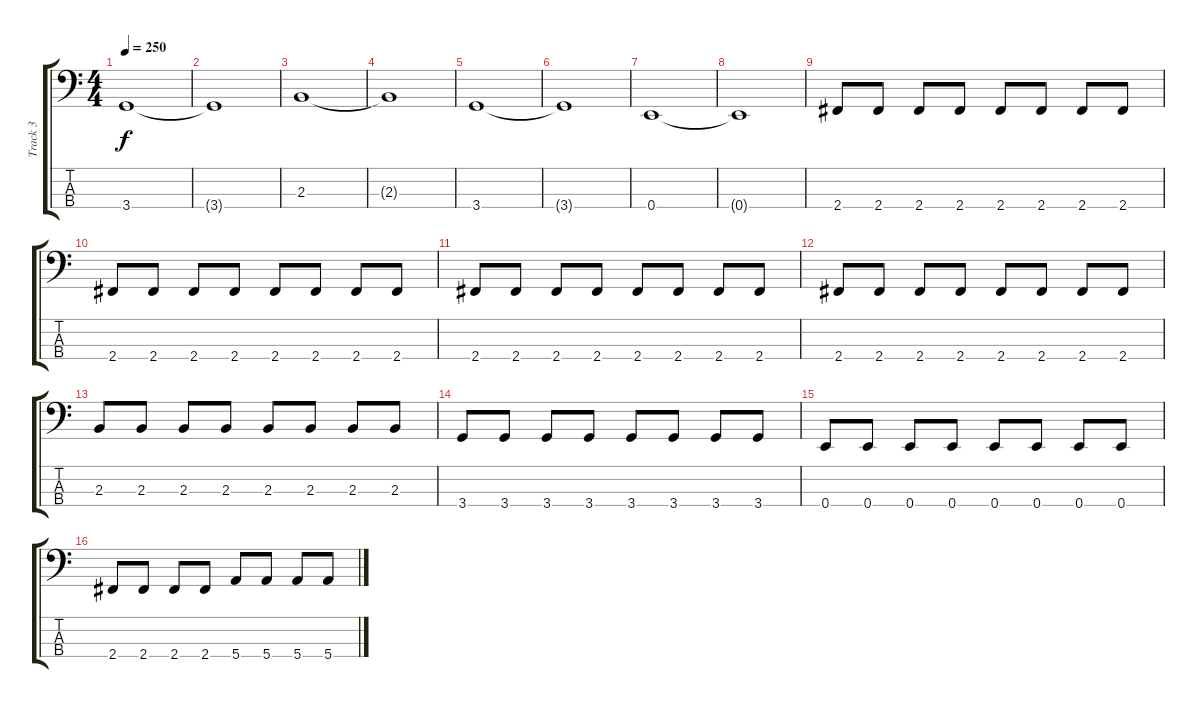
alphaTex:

\track ("Track 3" "Track 3") {instrument electricbassfinger}
\staff {score tabs}
\tuning (G2 D2 A1 E1) {hide}
\ts (4 4)
\tempo 250
\clef f4
\ks c
3.4.1{dy f} |
3.4{t}.1 |
2.3.1 |
2.3{t}.1 |
3.4.1 |
3.4{t}.1 |
0.4.1 |
0.4{t}.1 |
2.4.8 2.4.8 2.4.8 2.4.8 2.4.8 2.4.8 2.4.8 2.4.8 |
2.4.8 2.4.8 2.4.8 2.4.8 2.4.8 2.4.8 2.4.8 2.4.8 |
2.4.8 2.4.8 2.4.8 2.4.8 2.4.8 2.4.8 2.4.8 2.4.8 |
2.4.8 2.4.8 2.4.8 2.4.8 2.4.8 2.4.8 2.4.8 2.4.8 |
2.3.8 2.3.8 2.3.8 2.3.8 2.3.8 2.3.8 2.3.8 2.3.8 |
3.4.8 3.4.8 3.4.8 3.4.8 3.4.8 3.4.8 3.4.8 3.4.8 |
0.4.8 0.4.8 0.4.8 0.4.8 0.4.8 0.4.8 0.4.8 0.4.8 |
2.4.8 2.4.8 2.4.8 2.4.8 5.4.8 5.4.8 5.4.8 5.4.8
